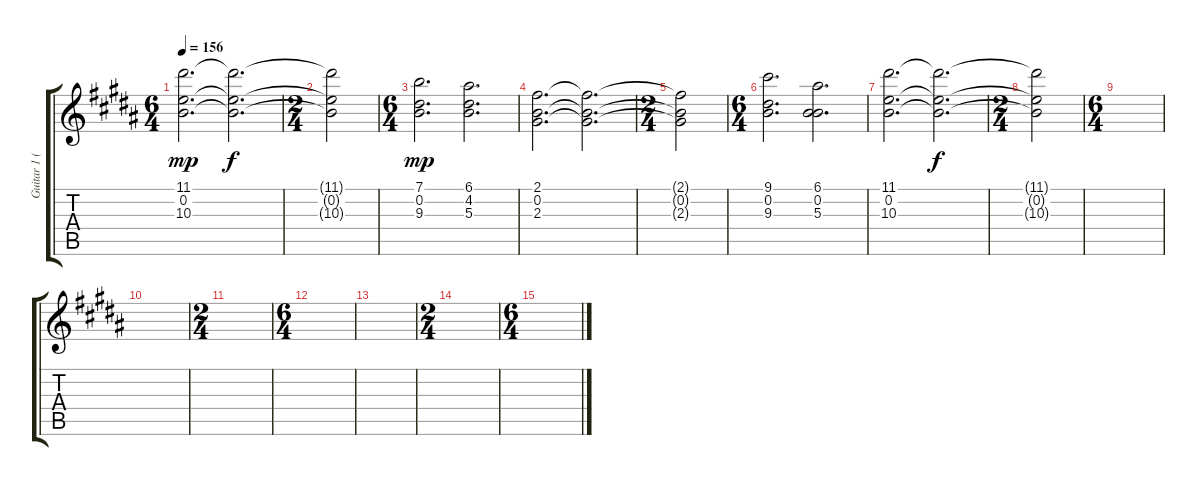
\track ("Guitar 1 (Alt. Karn. tun.) - Drew " "Guitar 1 (") {instrument overdrivenguitar}
\staff {score tabs}
\tuning (E4 B3 Gb3 B2 Gb2 B1) {hide}
\ts (6 4)
\tempo 156
\clef g2
\ks b
(11.1 0.2 10.3).2{d dy mp} (11.1{t} 0.2{t} 10.3{t}).2{d dy f} |
\ts (2 4)
(11.1{t} 0.2{t} 10.3{t}).2 |
\ts (6 4)
(7.1 0.2 9.3).2{d dy mp} (6.1 4.2 5.3).2{d} |
(2.1 0.2 2.3).2{d} (2.1{t} 0.2{t} 2.3{t}).2{d} |
\ts (2 4)
(2.1{t} 0.2{t} 2.3{t}).2 |
\ts (6 4)
(9.1 0.2 9.3).2{d} (6.1 0.2 5.3).2{d} |
(11.1 0.2 10.3).2{d} (11.1{t} 0.2{t} 10.3{t}).2{d dy f} |
\ts (2 4)
(11.1{t} 0.2{t} 10.3{t}).2 |
\ts (6 4)
|
|
\ts (2 4)
|
\ts (6 4)
|
|
\ts (2 4)
|
\ts (6 4)
